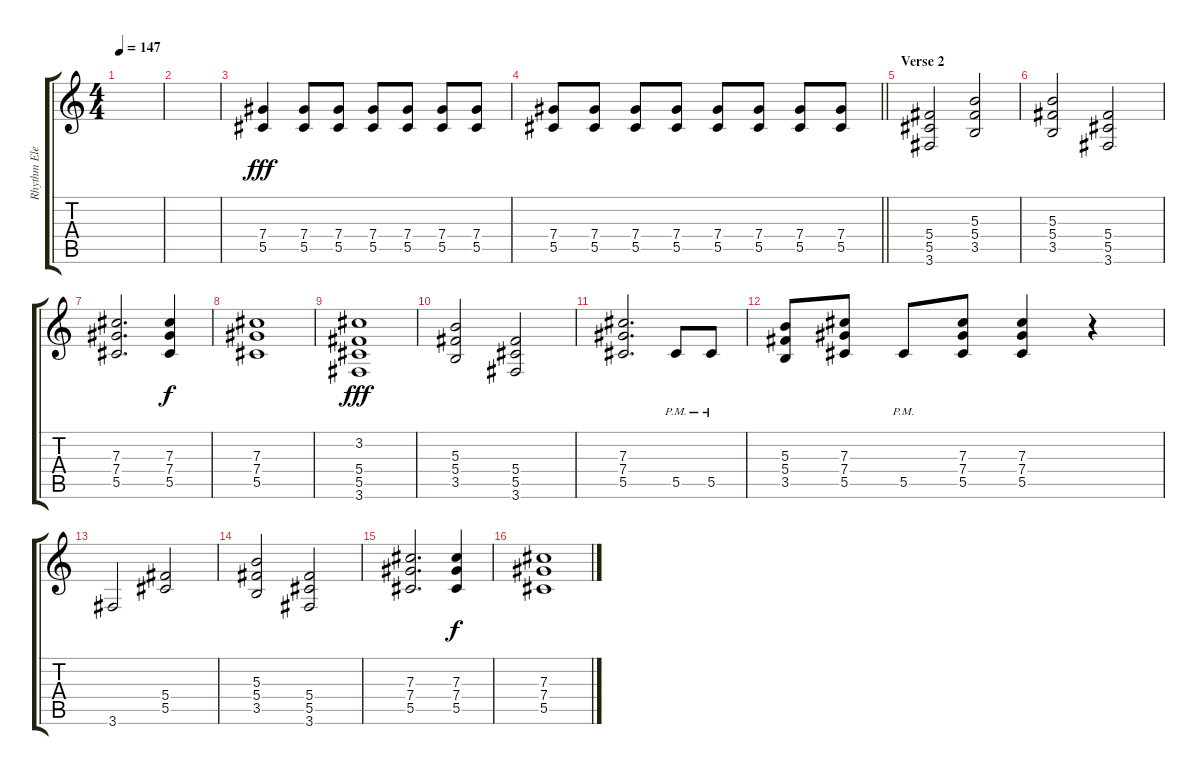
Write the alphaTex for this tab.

\track ("Rhythm Elect" "Rhythm Ele") {instrument distortionguitar}
\staff {score tabs}
\tuning (Eb4 Bb3 Gb3 Db3 Ab2 Eb2) {hide}
\ts (4 4)
\tempo 147
\clef g2
\ks c
|
|
(7.4 5.5).4{dy fff} (7.4 5.5).8 (7.4 5.5).8 (7.4 5.5).8 (7.4 5.5).8 (7.4 5.5).8 (7.4 5.5).8 |
\barLineRight lightlight
(7.4 5.5).8 (7.4 5.5).8 (7.4 5.5).8 (7.4 5.5).8 (7.4 5.5).8 (7.4 5.5).8 (7.4 5.5).8 (7.4 5.5).8 |
\section ("" "Verse 2")
(5.4 5.5 3.6).2 (5.3 5.4 3.5).2 |
(5.3 5.4 3.5).2 (5.4 5.5 3.6).2 |
(7.3 7.4 5.5).2{d} (7.3 7.4 5.5).4{dy f} |
(7.3 7.4 5.5).1 |
(3.2 5.4 5.5 3.6).1{dy fff} |
(5.3 5.4 3.5).2 (5.4 5.5 3.6).2 |
(7.3 7.4 5.5).2{d} 5.5{pm}.8 5.5{pm}.8 |
(5.3 5.4 3.5).8 (7.3 7.4 5.5).8 5.5{pm}.8 (7.3 7.4 5.5).8 (7.3 7.4 5.5).4 r.4 |
3.6.2 (5.4 5.5).2 |
(5.3 5.4 3.5).2 (5.4 5.5 3.6).2 |
(7.3 7.4 5.5).2{d} (7.3 7.4 5.5).4{dy f} |
(7.3 7.4 5.5).1
